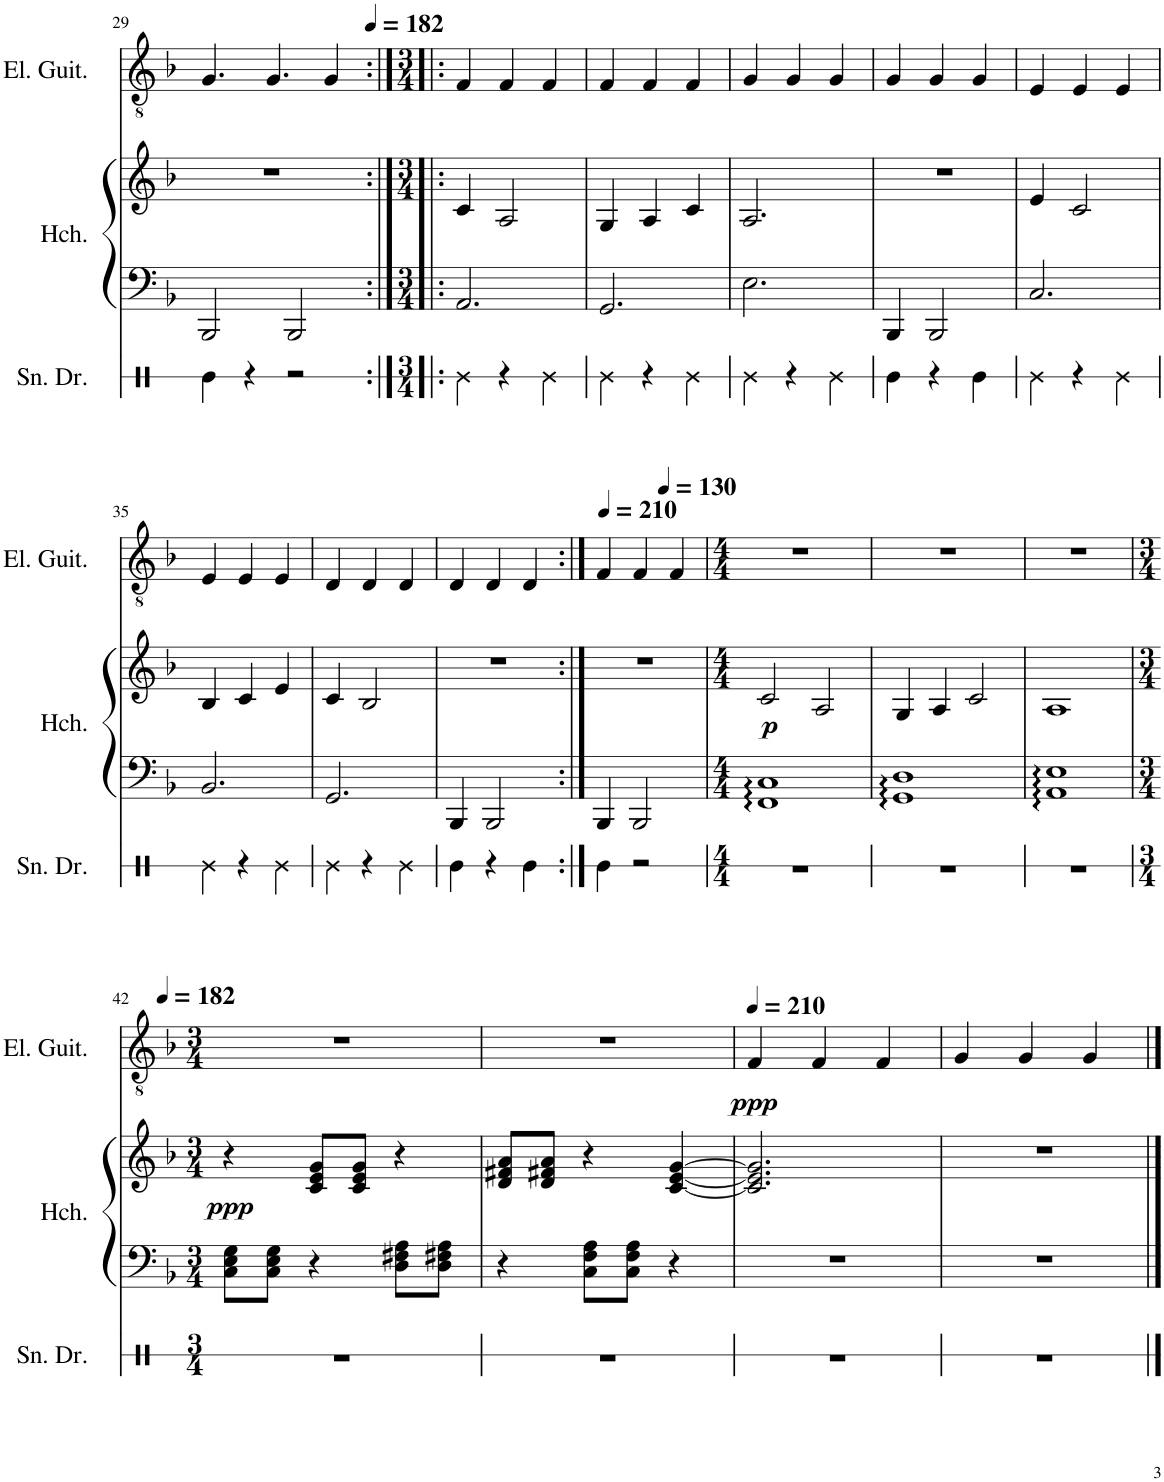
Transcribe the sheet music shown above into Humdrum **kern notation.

**kern	**kern	**kern	**dynam	**kern	**dynam
*part3	*part2	*part2	*part2	*part1	*part1
*staff4	*staff3	*staff2	*staff2/3	*staff1	*staff1
*I"Snare Drum	*I"Harpsichord	*	*	*I"Electric Guitar	*
*I'Sn. Dr.	*I'Hch.	*	*	*I'El. Guit.	*
!!LO:PB:g=z
*clefX	*clefF4	*clefG2	*	*clefGv2	*
*k[]	*k[b-]	*k[b-]	*	*k[b-]	*
*M4/4	*M4/4	*M4/4	*	*M4/4	*
=29	=29	=29	=29	=29	=29
4Re\	2BBB-/	1r	.	4.G/	.
4r	.	.	.	.	.
.	.	.	.	4.G/	.
2r	2BBB-/	.	.	.	.
.	.	.	.	4G/	.
=30:|!|:	=30:|!|:	=30:|!|:	=30:|!|:	=30:|!|:	=30:|!|:
*M3/4	*M3/4	*M3/4	*	*M3/4	*
*	*	*	*	*MM182	*
4Re\	2.AA/	4c/	.	4F/	.
4r	.	2A/	.	4F/	.
4Re\	.	.	.	4F/	.
=31	=31	=31	=31	=31	=31
4Re\	2.GG/	4G/	.	4F/	.
4r	.	4A/	.	4F/	.
4Re\	.	4c/	.	4F/	.
=32	=32	=32	=32	=32	=32
4Re\	2.E\	2.A/	.	4G/	.
4r	.	.	.	4G/	.
4Re\	.	.	.	4G/	.
=33	=33	=33	=33	=33	=33
4Re\	4BBB-/	2.r	.	4G/	.
4r	2BBB-/	.	.	4G/	.
4Re\	.	.	.	4G/	.
=34	=34	=34	=34	=34	=34
4Re\	2.C/	4e/	.	4E/	.
4r	.	2c/	.	4E/	.
4Re\	.	.	.	4E/	.
!!LO:LB:g=z
=35	=35	=35	=35	=35	=35
4Re\	2.BB-/	4B-/	.	4E/	.
4r	.	4c/	.	4E/	.
4Re\	.	4e/	.	4E/	.
=36	=36	=36	=36	=36	=36
4Re\	2.GG/	4c/	.	4D/	.
4r	.	2B-/	.	4D/	.
4Re\	.	.	.	4D/	.
=37	=37	=37	=37	=37	=37
4Re\	4BBB-/	2.r	.	4D/	.
4r	2BBB-/	.	.	4D/	.
4Re\	.	.	.	4D/	.
=38:|!	=38:|!	=38:|!	=38:|!	=38:|!	=38:|!
*	*	*	*	*MM210	*
4Re\	4BBB-/	2.r	.	4F/	.
2r	2BBB-/	.	.	4F/	.
.	.	.	.	4F/	.
=39	=39	=39	=39	=39	=39
*M4/4	*M4/4	*M4/4	*	*M4/4	*
*	*	*	*	*MM130	*
!	!	!	!LO:DY:b	!	!
1r	1FF 1C	2c/	p	1r	.
.	.	2A/	.	.	.
=40	=40	=40	=40	=40	=40
1r	1GG 1D	4G/	.	1r	.
.	.	4A/	.	.	.
.	.	2c/	.	.	.
=41	=41	=41	=41	=41	=41
1r	1AA 1E	1A	.	1r	.
!!LO:LB:g=z
=42	=42	=42	=42	=42	=42
*M3/4	*M3/4	*M3/4	*	*M3/4	*
*	*	*	*	*MM182	*
!	!	!	!LO:DY:b	!	!
2.r	8C\ 8E\ 8G\L	4r	ppp	2.r	.
.	8C\ 8E\ 8G\J	.	.	.	.
.	4r	8c/ 8e/ 8g/L	.	.	.
.	.	8c/ 8e/ 8g/J	.	.	.
.	8D\ 8F#X\ 8A\L	4r	.	.	.
.	8D\ 8F#X\ 8A\J	.	.	.	.
=43	=43	=43	=43	=43	=43
2.r	4r	8d/ 8f#X/ 8a/L	.	2.r	.
.	.	8d/ 8f#X/ 8a/J	.	.	.
.	8C\ 8F\ 8A\L	4r	.	.	.
.	8C\ 8F\ 8A\J	.	.	.	.
.	4r	[4c/ [4e/ [4g/	.	.	.
=44	=44	=44	=44	=44	=44
*	*	*	*	*MM210	*
!	!	!	!	!	!LO:DY:b
2.r	2.r	2.c/] 2.e/] 2.g/]	.	4F/	ppp
.	.	.	.	4F/	.
.	.	.	.	4F/	.
=45	=45	=45	=45	=45	=45
2.r	2.r	2.r	.	4G/	.
.	.	.	.	4G/	.
.	.	.	.	4G/	.
==	==	==	==	==	==
*-	*-	*-	*-	*-	*-
